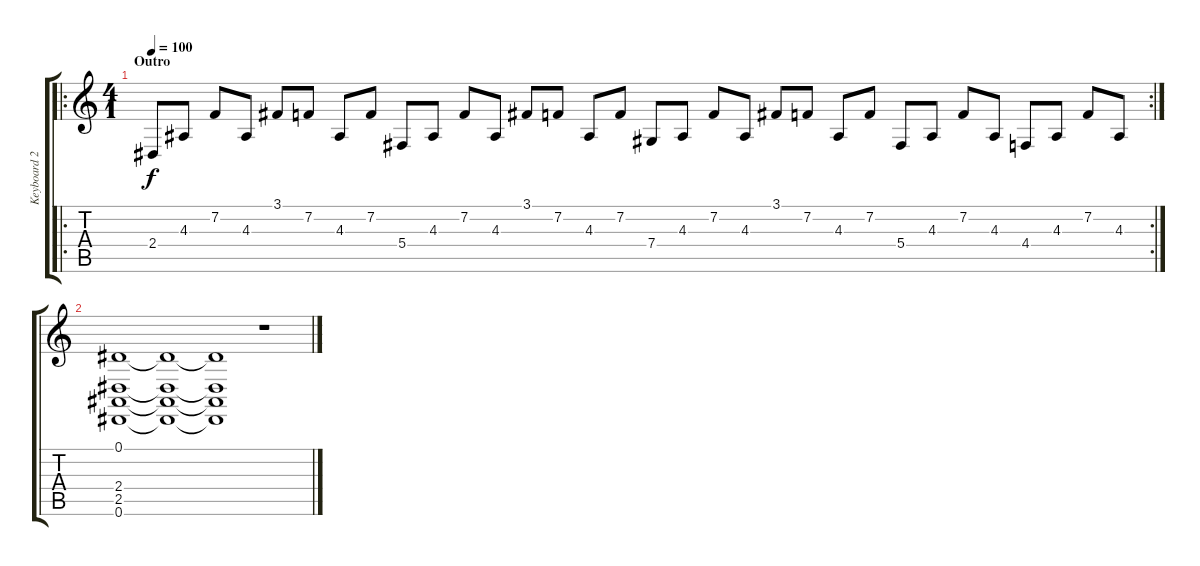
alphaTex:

\track ("Keyboard 2" "Keyboard 2") {instrument churchorgan}
\staff {score tabs}
\tuning (Eb4 Bb3 Gb3 Db3 Ab2 Eb2) {hide}
\ro
\rc 2
\ts (4 1)
\section ("" "Outro")
\tempo 100
\clef g2
\ks c
2.4.8{dy f} 4.3.8 7.2.8 4.3.8 3.1.8 7.2.8 4.3.8 7.2.8 5.4.8 4.3.8 7.2.8 4.3.8 3.1.8 7.2.8 4.3.8 7.2.8 7.4.8 4.3.8 7.2.8 4.3.8 3.1.8 7.2.8 4.3.8 7.2.8 5.4.8 4.3.8 7.2.8 4.3.8 4.4.8 4.3.8 7.2.8 4.3.8 |
(0.1 2.4 2.5 0.6).1 (0.1{t} 2.4{t} 2.5{t} 0.6{t}).1 (0.1{t} 2.4{t} 2.5{t} 0.6{t}).1 r.1
